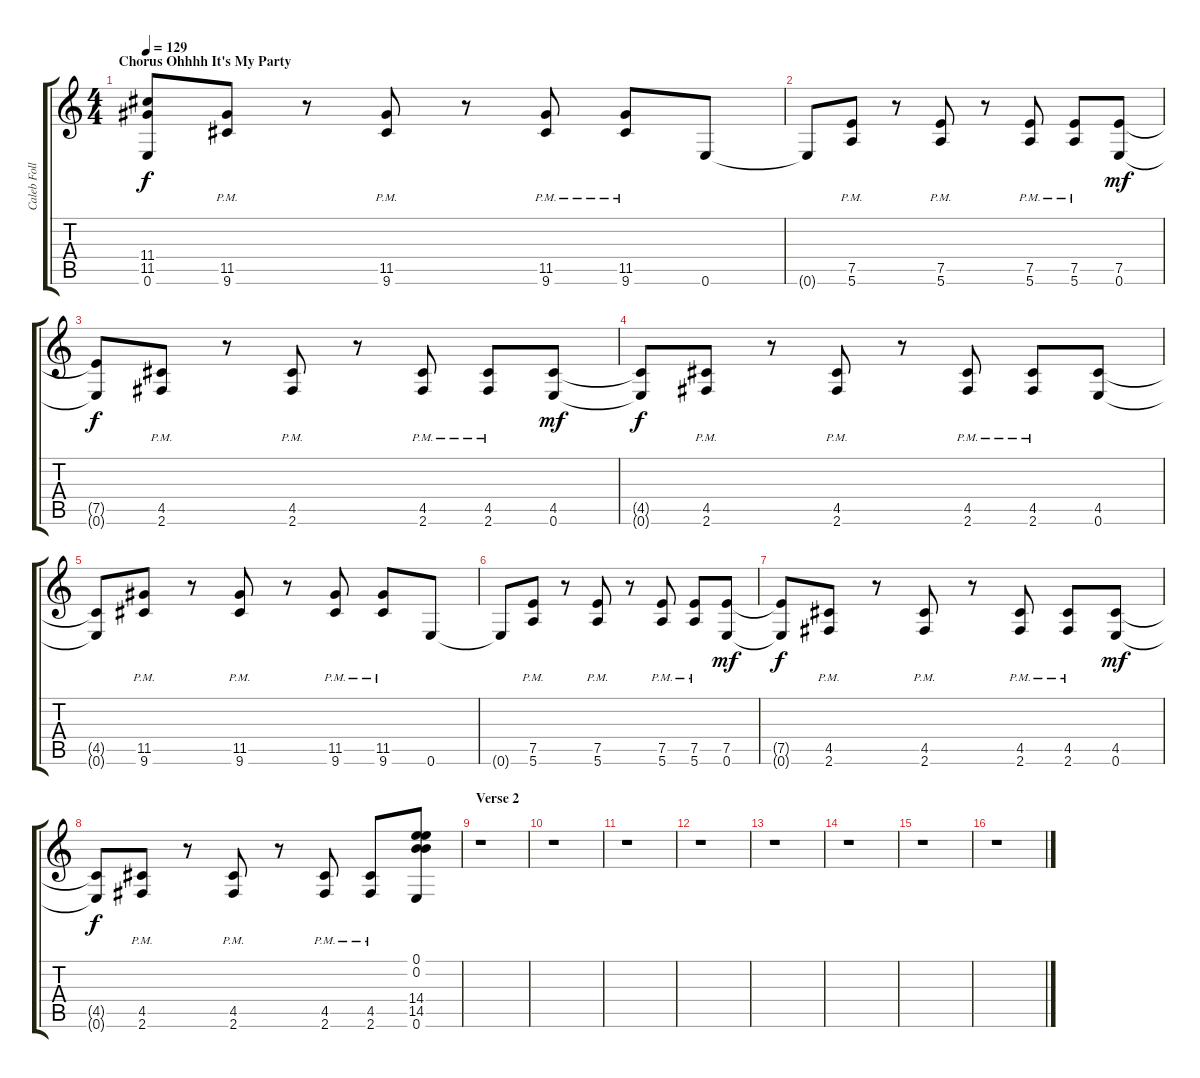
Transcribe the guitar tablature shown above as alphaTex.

\track ("Caleb Followill" "Caleb Foll") {instrument distortionguitar}
\staff {score tabs}
\tuning (E4 B3 G3 D3 A2 E2) {hide}
\ts (4 4)
\section ("" "Chorus Ohhhh It's My Party")
\tempo 129
\clef g2
\ks c
(11.4{t} 11.5{t} 0.6{t}).8{dy f} (11.5{pm} 9.6{pm}).8 r.8 (11.5{pm} 9.6{pm}).8 r.8 (11.5{pm} 9.6{pm}).8 (11.5{pm} 9.6{pm}).8 0.6.8 |
0.6{t}.8 (7.5{pm} 5.6{pm}).8 r.8 (7.5{pm} 5.6{pm}).8 r.8 (7.5{pm} 5.6{pm}).8 (7.5{pm} 5.6{pm}).8 (7.5 0.6).8{dy mf} |
(7.5{t} 0.6{t}).8{dy f} (4.5{pm} 2.6{pm}).8 r.8 (4.5{pm} 2.6{pm}).8 r.8 (4.5{pm} 2.6{pm}).8 (4.5{pm} 2.6{pm}).8 (4.5 0.6).8{dy mf} |
(4.5{t} 0.6{t}).8{dy f} (4.5{pm} 2.6{pm}).8 r.8 (4.5{pm} 2.6{pm}).8 r.8 (4.5{pm} 2.6{pm}).8 (4.5{pm} 2.6{pm}).8 (4.5 0.6).8 |
(4.5{t} 0.6{t}).8 (11.5{pm} 9.6{pm}).8 r.8 (11.5{pm} 9.6{pm}).8 r.8 (11.5{pm} 9.6{pm}).8 (11.5{pm} 9.6{pm}).8 0.6.8 |
0.6{t}.8 (7.5{pm} 5.6{pm}).8 r.8 (7.5{pm} 5.6{pm}).8 r.8 (7.5{pm} 5.6{pm}).8 (7.5{pm} 5.6{pm}).8 (7.5 0.6).8{dy mf} |
(7.5{t} 0.6{t}).8{dy f} (4.5{pm} 2.6{pm}).8 r.8 (4.5{pm} 2.6{pm}).8 r.8 (4.5{pm} 2.6{pm}).8 (4.5{pm} 2.6{pm}).8 (4.5 0.6).8{dy mf} |
(4.5{t} 0.6{t}).8{dy f} (4.5{pm} 2.6{pm}).8 r.8 (4.5{pm} 2.6{pm}).8 r.8 (4.5{pm} 2.6{pm}).8 (4.5{pm} 2.6{pm}).8 (0.1 0.2 14.4 14.5 0.6).8 |
\section ("" "Verse 2")
r.1 |
r.1 |
r.1 |
r.1 |
r.1 |
r.1 |
r.1 |
r.1
